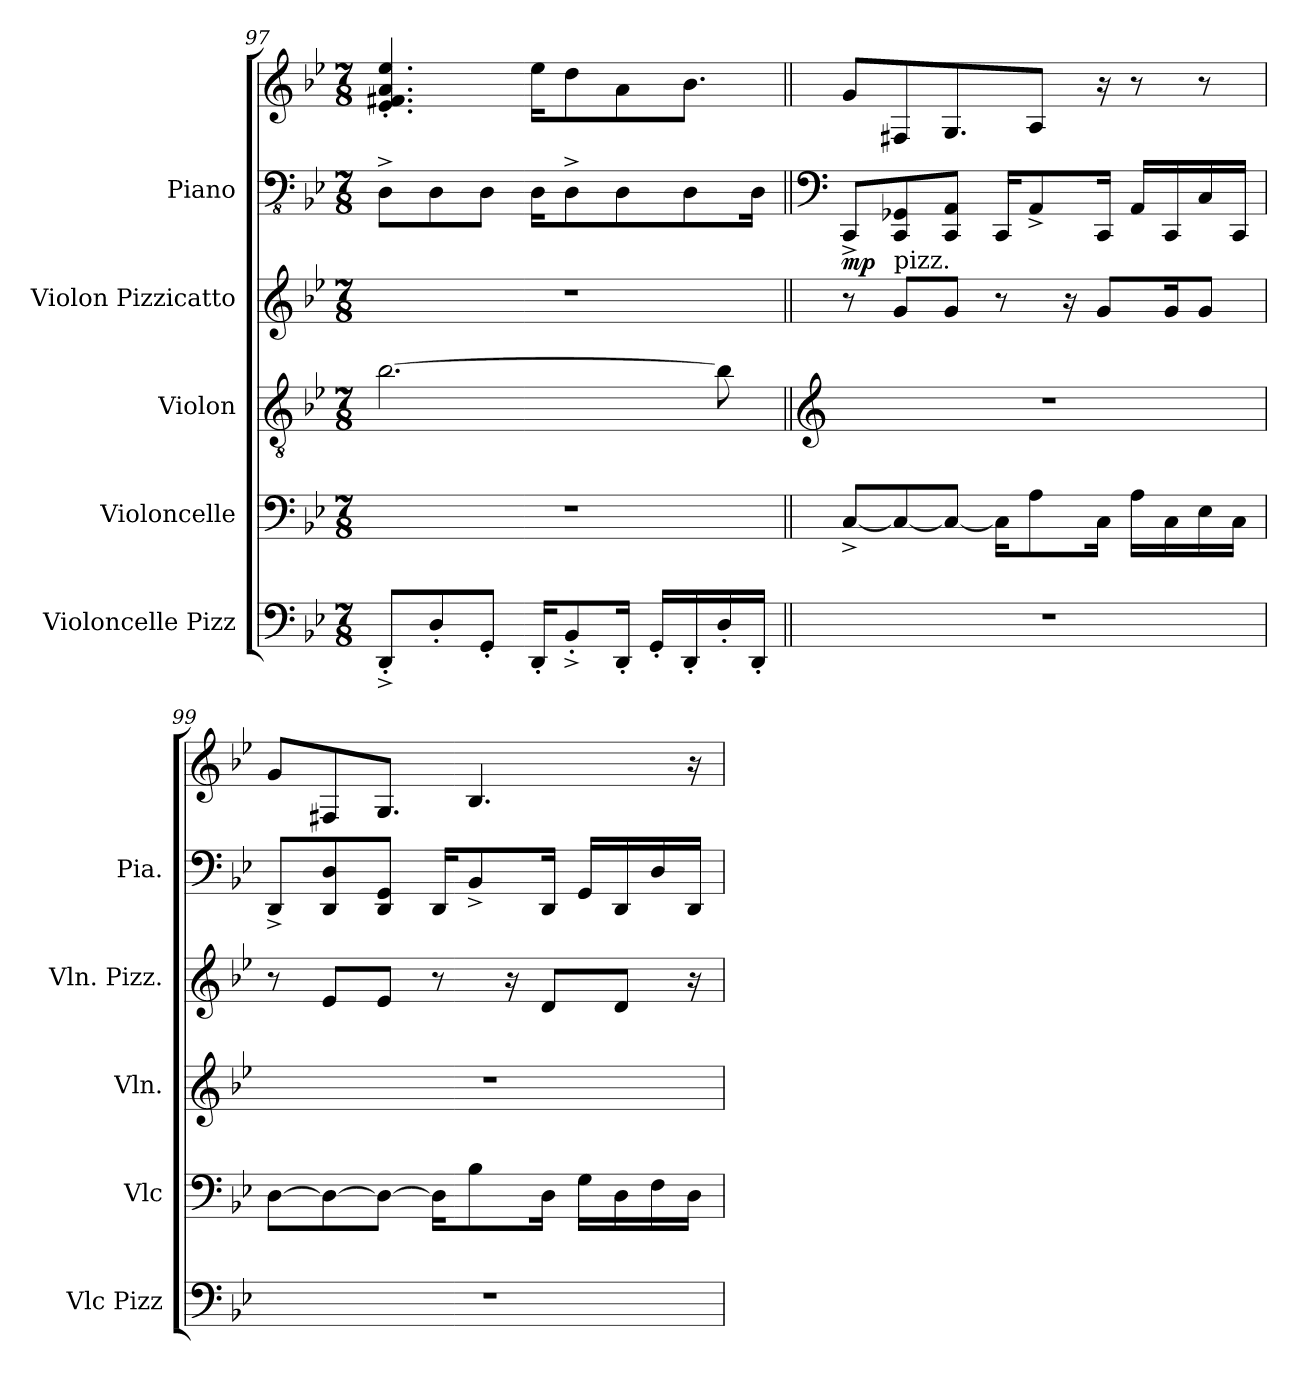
**kern	**kern	**kern	**kern	**kern	**kern	**dynam
*part5	*part4	*part3	*part2	*part1	*part1	*part1
*staff6	*staff5	*staff4	*staff3	*staff2	*staff1	*staff1/2
*I"Violoncelle Pizz	*I"Violoncelle	*I"Violon	*I"Violon Pizzicatto	*I"Piano	*	*
*I'Vlc Pizz	*I'Vlc	*I'Vln.	*I'Vln. Pizz.	*I'Pia.	*	*
*clefF4	*clefF4	*clefGv2	*clefG2	*clefFv4	*clefG2	*
*k[b-e-]	*k[b-e-]	*k[b-e-]	*k[b-e-]	*k[b-e-]	*k[b-e-]	*
*M7/8	*M7/8	*M7/8	*M7/8	*M7/8	*M7/8	*
=97	=97	=97	=97	=97	=97	=97
8DD'^/L	2..r	[2.b-\	2..r	8DD^\L	4.e-/' 4.f#X/' 4.a/' 4.ee-/'	.
8D'/	.	.	.	8DD\	.	.
8GG'/J	.	.	.	8DD\J	.	.
16DD'/KL	.	.	.	16DD\KL	16ee-\KL	.
8BB-'^/	.	.	.	8DD^\	8dd\	.
16DD'/Jk	.	.	.	8DD\	8a\	.
16GG'/LL	.	.	.	.	.	.
16DD'/	.	.	.	8DD\	8.b-\J	.
16D'/	.	8b-\]	.	.	.	.
16DD'/JJ	.	.	.	16DD\Jk	.	.
=98||	=98||	=98||	=98||	=98||	=98||	=98||
*	*	*clefG2	*	*clefF4	*	*
!	!	!	!	!	!	!LO:DY:b=2
2..r	[8C^/L	2..r	8r	8CC^/L	8g/L	mp
!	!	!	!LO:TX:a:t=pizz.	!	!	!
.	8C/_	.	8g/L	8CC/ 8GG-X/	8F#X/	.
.	8C/J_	.	8g/J	8CC/ 8AA/J	8.G/	.
.	16C\KL]	.	8r	16CC/KL	.	.
.	8A\	.	.	8AA^/	8A/J	.
.	.	.	16r	.	.	.
.	16C\Jk	.	8g/L	16CC/Jk	16r	.
.	16A\LL	.	.	16AA/LL	8r	.
.	16C\	.	16g/K	16CC/	.	.
.	16E-\	.	8g/J	16C/	8r	.
.	16C\JJ	.	.	16CC/JJ	.	.
=99	=99	=99	=99	=99	=99	=99
2..r	[8D\L	2..r	8r	8DD^/L	8g/L	.
.	8D\_	.	8e-/L	8DD/ 8D/	8F#X/	.
.	8D\J_	.	8e-/J	8DD/ 8GG/J	8.G/J	.
.	16D\KL]	.	8r	16DD/KL	.	.
.	8B-\	.	.	8BB-^/	4.B-/	.
.	.	.	16r	.	.	.
.	16D\Jk	.	8d/L	16DD/Jk	.	.
.	16G\LL	.	.	16GG/LL	.	.
.	16D\	.	8d/J	16DD/	.	.
.	16F\	.	.	16D/	.	.
.	16D\JJ	.	16r	16DD/JJ	16r	.
=	=	=	=	=	=	=
*-	*-	*-	*-	*-	*-	*-
